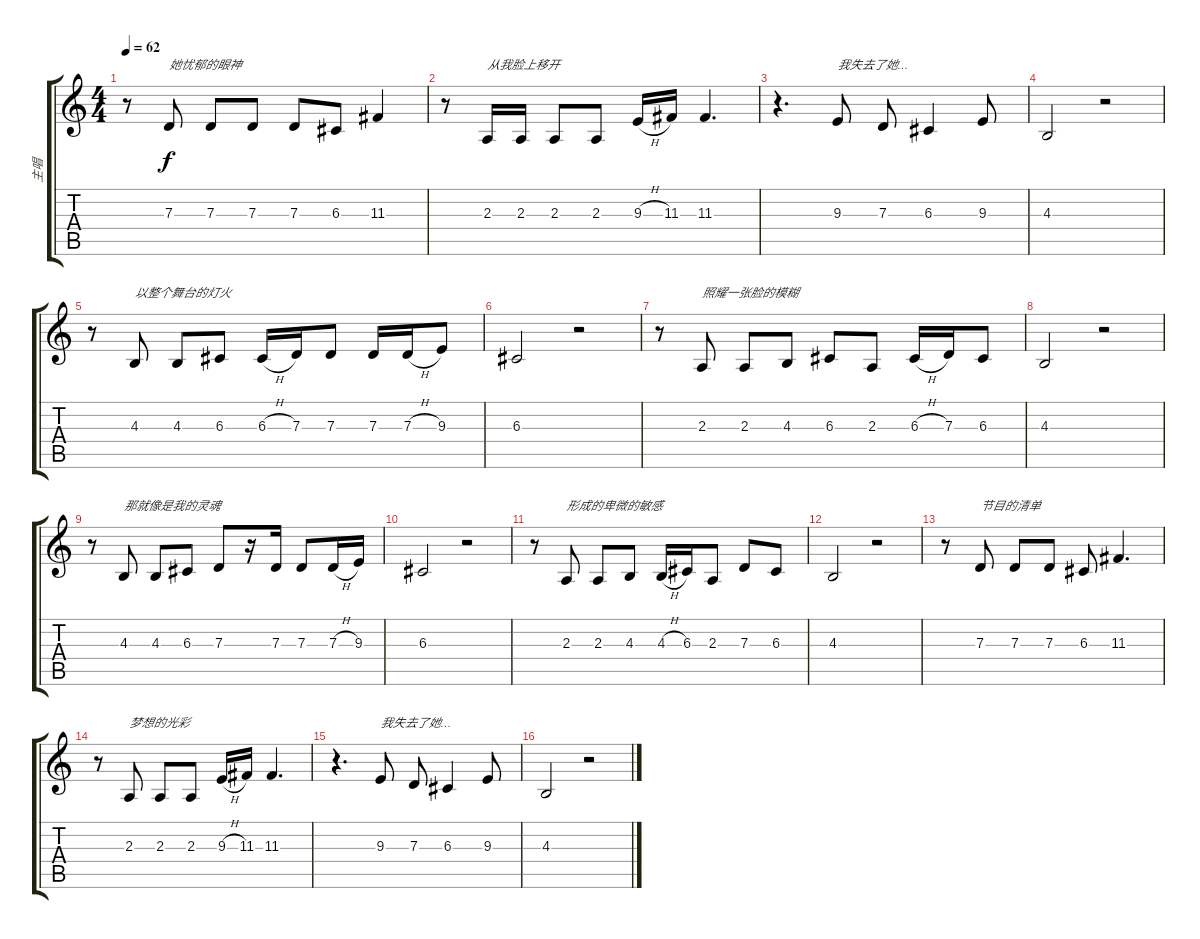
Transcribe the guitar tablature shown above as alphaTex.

\track ("主唱" "主唱") {instrument voiceoohs}
\staff {score tabs}
\tuning (E4 B3 G3 D3 A2 E2) {hide}
\ts (4 4)
\tempo 62
\clef g2
\ks c
r.8{dy f} 7.3.8{txt "她忧郁的眼神"} 7.3.8 7.3.8 7.3.8 6.3.8 11.3.4 |
r.8 2.3.16{txt "从我脸上移开"} 2.3.16 2.3.8 2.3.8 9.3{h}.16 11.3.16 11.3.4{d} |
r.4{d} 9.3.8{txt "我失去了她…"} 7.3.8 6.3.4 9.3.8 |
4.3.2 r.2 |
r.8 4.3.8{txt "以整个舞台的灯火"} 4.3.8 6.3.8 6.3{h}.16 7.3.16 7.3.8 7.3.16 7.3{h}.16 9.3.8 |
6.3.2 r.2 |
r.8 2.3.8{txt "照耀一张脸的模糊"} 2.3.8 4.3.8 6.3.8 2.3.8 6.3{h}.16 7.3.16 6.3.8 |
4.3.2 r.2 |
r.8 4.3.8{txt "那就像是我的灵魂"} 4.3.8 6.3.8 7.3.8 r.16 7.3.16 7.3.8 7.3{h}.16 9.3.16 |
6.3.2 r.2 |
r.8 2.3.8{txt "形成的卑微的敏感"} 2.3.8 4.3.8 4.3{h}.16 6.3.16 2.3.8 7.3.8 6.3.8 |
4.3.2 r.2 |
r.8 7.3.8{txt "节目的清单"} 7.3.8 7.3.8 6.3.8 11.3.4{d} |
r.8 2.3.8{txt "梦想的光彩"} 2.3.8 2.3.8 9.3{h}.16 11.3.16 11.3.4{d} |
r.4{d} 9.3.8{txt "我失去了她…"} 7.3.8 6.3.4 9.3.8 |
4.3.2 r.2
